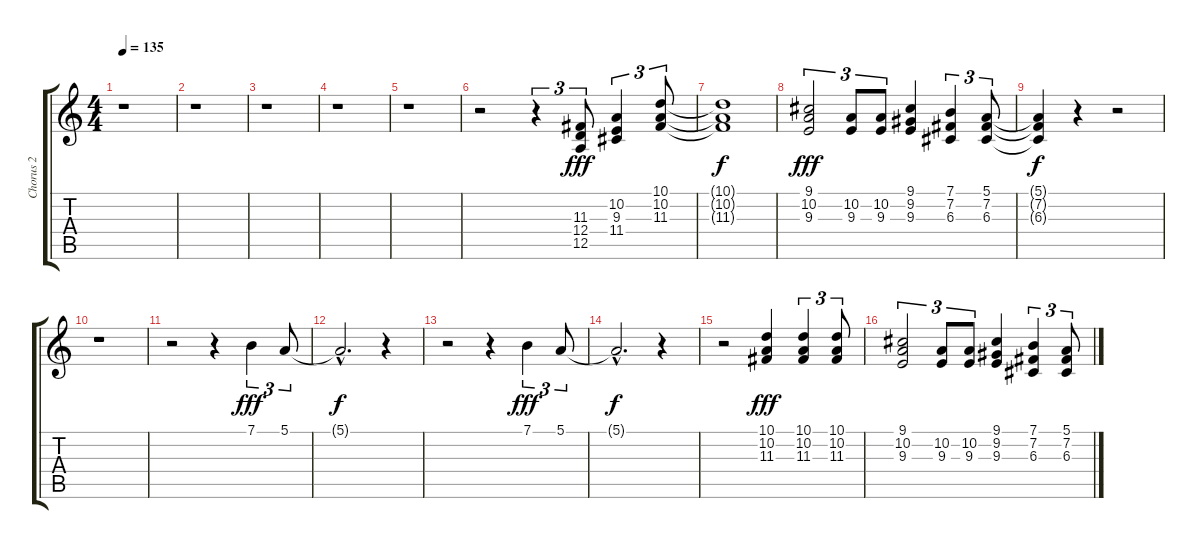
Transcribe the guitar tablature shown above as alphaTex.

\track ("Chorus 2" "Chorus 2") {instrument synthvoice}
\staff {score tabs}
\tuning (E4 B3 G3 D3 A2 E2) {hide}
\ts (4 4)
\tempo 135
\clef g2
\ks c
r.1{dy fff} |
r.1 |
r.1 |
r.1 |
r.1 |
r.2 r.4{tu (3 2)} (11.3 12.4 12.5).8{tu (3 2)} (10.2 9.3 11.4).4{tu (3 2)} (10.1 10.2 11.3).8{tu (3 2)} |
(10.1{t} 10.2{t} 11.3{t}).1{dy f} |
(9.1 10.2 9.3).2{tu (3 2) dy fff} (10.2 9.3).8{tu (3 2)} (10.2 9.3).8{tu (3 2)} (9.1 9.2 9.3).4 (7.1 7.2 6.3).4{tu (3 2)} (5.1 7.2 6.3).8{tu (3 2)} |
(5.1{t} 7.2{t} 6.3{t}).4{dy f} r.4 r.2 |
r.1 |
r.2 r.4 7.1.4{tu (3 2) dy fff} 5.1.8{tu (3 2)} |
5.1{hac t}.2{d dy f} r.4 |
r.2 r.4 7.1.4{tu (3 2) dy fff} 5.1.8{tu (3 2)} |
5.1{hac t}.2{d dy f} r.4 |
r.2 (10.1 10.2 11.3).4{dy fff} (10.1 10.2 11.3).4{tu (3 2)} (10.1 10.2 11.3).8{tu (3 2)} |
(9.1 10.2 9.3).2{tu (3 2)} (10.2 9.3).8{tu (3 2)} (10.2 9.3).8{tu (3 2)} (9.1 9.2 9.3).4 (7.1 7.2 6.3).4{tu (3 2)} (5.1 7.2 6.3).8{tu (3 2)}
